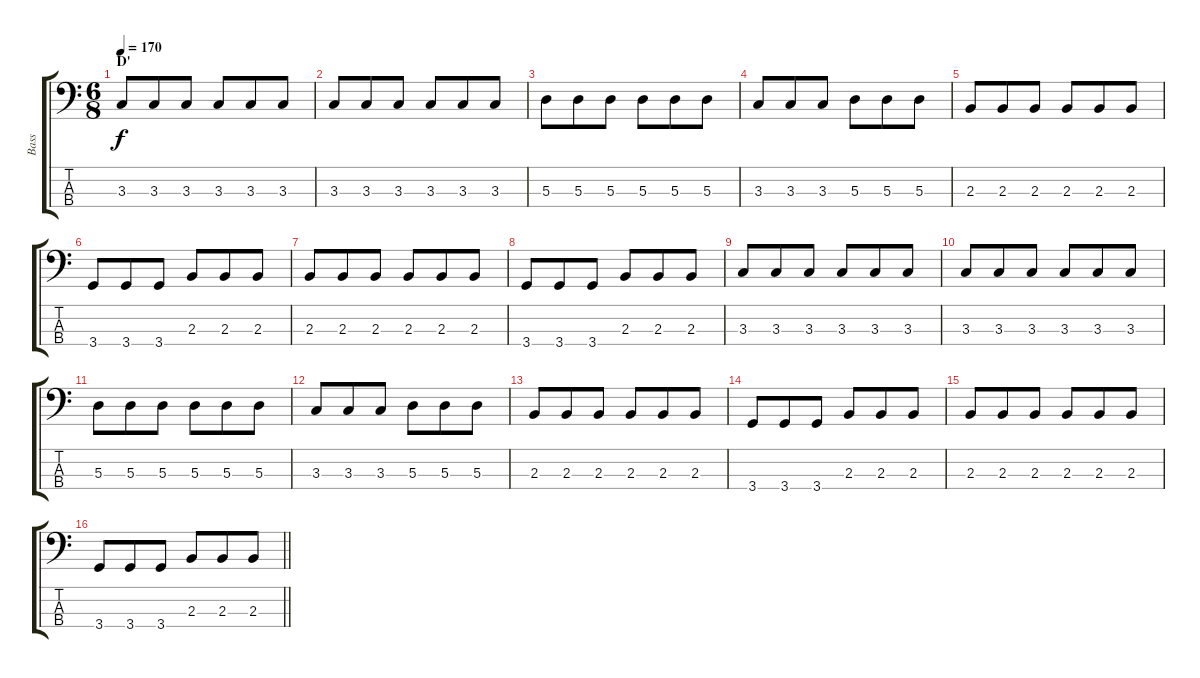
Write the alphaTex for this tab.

\track ("Bass" "Bass") {instrument electricbasspick}
\staff {score tabs}
\tuning (G2 D2 A1 E1) {hide}
\ts (6 8)
\section ("" "D'")
\tempo 170
\clef f4
\ks c
3.3.8{dy f} 3.3.8 3.3.8 3.3.8 3.3.8 3.3.8 |
3.3.8 3.3.8 3.3.8 3.3.8 3.3.8 3.3.8 |
5.3.8 5.3.8 5.3.8 5.3.8 5.3.8 5.3.8 |
3.3.8 3.3.8 3.3.8 5.3.8 5.3.8 5.3.8 |
2.3.8 2.3.8 2.3.8 2.3.8 2.3.8 2.3.8 |
3.4.8 3.4.8 3.4.8 2.3.8 2.3.8 2.3.8 |
2.3.8 2.3.8 2.3.8 2.3.8 2.3.8 2.3.8 |
3.4.8 3.4.8 3.4.8 2.3.8 2.3.8 2.3.8 |
3.3.8 3.3.8 3.3.8 3.3.8 3.3.8 3.3.8 |
3.3.8 3.3.8 3.3.8 3.3.8 3.3.8 3.3.8 |
5.3.8 5.3.8 5.3.8 5.3.8 5.3.8 5.3.8 |
3.3.8 3.3.8 3.3.8 5.3.8 5.3.8 5.3.8 |
2.3.8 2.3.8 2.3.8 2.3.8 2.3.8 2.3.8 |
3.4.8 3.4.8 3.4.8 2.3.8 2.3.8 2.3.8 |
2.3.8 2.3.8 2.3.8 2.3.8 2.3.8 2.3.8 |
\barLineRight lightlight
3.4.8 3.4.8 3.4.8 2.3.8 2.3.8 2.3.8
